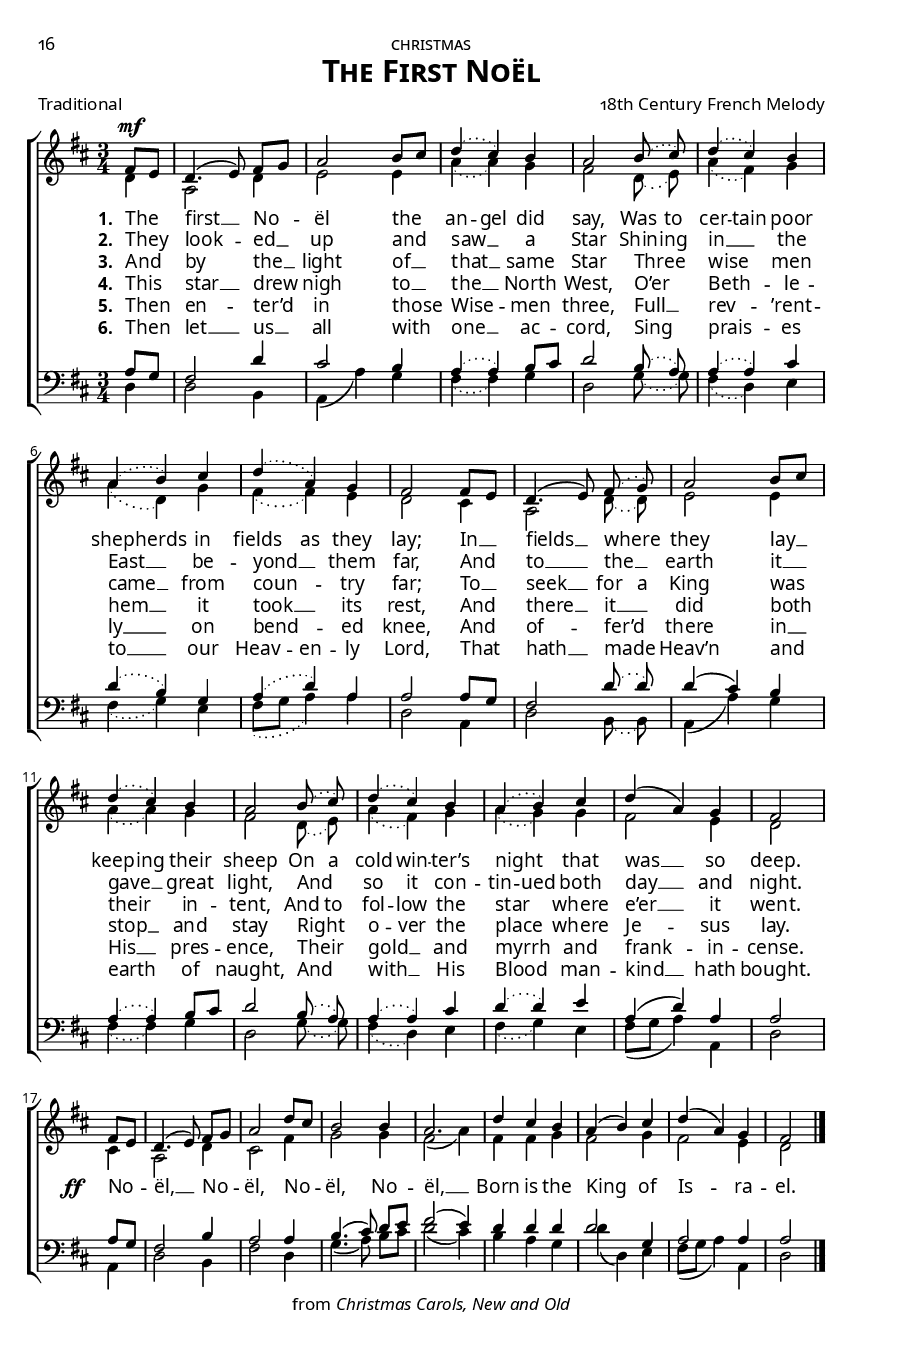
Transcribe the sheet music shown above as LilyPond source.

\version "2.14.2"
\include "util.ly"
\header {
  title = \markup{\override #'(font-name . "Garamond Premier Pro Semibold"){ \abs-fontsize #15 \smallCapsOldStyle"The First Noël"}}
  poet = \markup\oldStyleNum"Traditional"
  composer = \markup\oldStyleNum"18th Century French Melody"
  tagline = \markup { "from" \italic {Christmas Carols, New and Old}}
}
\paper {
  paper-height = 9\in
  paper-width = 6\in
  indent = 0\in
  %system-system-spacing = #'((basic-distance . 10) (padding . 0))
  system-system-spacing =
    #'((basic-distance . 0)
       (minimum-distance . 0)
       (padding . -5)
       (stretchability . 100))
  ragged-last-bottom = ##f
  ragged-bottom = ##f
  two-sided = ##t
  inner-margin = 0.5\in
  outer-margin = 0.25\in
  top-margin = 0.25\in
  bottom-margin = 0.25\in
  first-page-number = #016
  print-first-page-number = ##t
  headerLine = \markup{\override #'(font-name . "Garamond Premier Pro") \smallCapsOldStyle"christmas"}
  oddHeaderMarkup = \markup\fill-line{
     \override #'(font-name . "Garamond Premier Pro")\abs-fontsize #8.5
     \combine 
        \fill-line{"" \on-the-fly #print-page-number-check-first
        \oldStylePageNum""
        }
        \fill-line{\headerLine}
  }
  evenHeaderMarkup = \markup {
     \override #'(font-name . "Garamond Premier Pro")\abs-fontsize #8.5
     \combine
        \on-the-fly #print-page-number-check-first
        \oldStylePageNum""
        \fill-line{\headerLine}
  }
}
#(set-global-staff-size 15) \paper{ #(define fonts (make-pango-font-tree "GoudyOlSt BT" "Garamond Premier Pro" "Garamond Premier Pro" (/ 15 20))) }
global = {
  \key d \major
  \time 3/4
  \autoBeamOff
  \override DynamicLineSpanner #'staff-padding = #0.0
  \override DynamicLineSpanner #'Y-extent = #'(-0.5 . 0.5)
}

sopMusic = \relative c' {
  \partial 4 fis8[^\mf e] |
  d4.( e8) fis[ g] |
  a2 b8[ cis] |
  \slurDotted d4( cis) b |
  a2 b8\noBeam( cis) |
  d4( cis) b |
  
  a( b) cis |
  d( a) g |
  fis2 \slurSolid fis8[ e] |
  d4.( e8) \slurDotted fis8\noBeam( g) |
  \slurSolid a2 b8[ cis] |
  
  \slurDotted d4( cis) b |
  a2 b8\noBeam( cis) |
  d4( cis) b |
  a( b) cis |
  \slurSolid d( a) g |
  \partial 2 fis2 | \break
  
  \partial 4 fis8[ e] |
  d4.( e8) fis[ g] |
  a2 d8[ cis] |
  b2 b4 |
  a2. |
  d4 cis b |
  a( b) cis |
  d( a) g |
  \partial 2 fis2 \bar "|."
}
sopWords = \lyricmode {
  
}

altoMusic = \relative c' {
  d4 |
  a2 d4 |
  e2 e4 |
  \slurDotted a4( a) g |
  fis2 d8\noBeam( e) |
  a4( fis) g |
  
  a( d,) g |
  fis( fis) e |
  d2 cis4 |
  a2 d8\noBeam( d) |
  e2 e4 |
  
  a4( a) g |
  fis2 d8\noBeam( e) |
  a4( fis) g |
  a( g) g |
  fis2 e4 |
  d2 |
  
  cis4 |
  a2 d4 |
  cis2 fis4 |
  g2 g4 |
  \slurSolid fis2( a4) |
  fis4 fis g |
  fis2 g4 |
  fis2 e4 |
  d2 \bar "|."
}
altoWords = {
  \dropLyricsVI
  \lyricmode {
    \set stanza = #"1. "
    The first __ No -- ël the
    \set ignoreMelismata = ##t
    an -- gel did say,
    Was to cer -- tain poor shep -- herds in fields as they lay;
    \unset ignoreMelismata
    
    In __ fields __ where they lay __
    \set ignoreMelismata = ##t
    
    keep -- ing their sheep
    On a cold win -- ter’s night _ that was __ _ so deep.
    \unset ignoreMelismata
  }
  \set stanza = \markup\dynamic"ff   "
  \lyricmode {
    \dropLyricsIV
    No -- ël, __ No -- ël, No -- ël,
    \set associatedVoice = "altos"
    No -- ël, __
    \unset associatedVoice
    Born is the King of Is -- ra -- el.
  }
}
altoWordsII = \lyricmode {
  \dropLyricsVI
  \set stanza = #"2. "
  They look -- ed __ up and
  \set ignoreMelismata = ##t
  saw __ _ a Star
  Shin -- ing in __ _ the East __ _ be -- yond __ _ them far,
  \unset ignoreMelismata
  
  And to __ the __ earth it __
  \set ignoreMelismata = ##t
  
  gave __ _ great light,
  And _ so it con -- tin -- ued both day __ _ and night.
}
altoWordsIII = \lyricmode {
  \dropLyricsVI
  \set stanza = #"3. "
  And by
%8.5x11 __
  the __ light of __ that __ same Star
  Three wise men came __ from coun -- try far;
  To __ seek __
\set ignoreMelismata = ##t
  for a King
\unset ignoreMelismata
  was their
%8.5x11 __
  in -- tent,
\set ignoreMelismata = ##t
  And to fol -- low the star _ where e’er __ _ it went.
}
altoWordsIV = \lyricmode {
  \dropLyricsVI
  \set stanza = #"4. "
  This star __ drew nigh to __ 
  \set ignoreMelismata = ##t
  the __ _ North West,
  O’er
%8.5x11 __
  _ Beth -- _ le -- hem __ _ it took __ _ its rest,
  \unset ignoreMelismata
  
  And there __ it __ did both
  \set ignoreMelismata = ##t
  
  stop __ _ and stay
  Right _ o -- ver the place _ where Je -- _ sus lay.
}
altoWordsV = \lyricmode {
  \dropLyricsVI
  \set stanza = #"5. "
  Then en -- ter’d in those
  \set ignoreMelismata = ##t
  Wise -- _ men three,
  Full __ _ rev -- _ ’rent -- ly __ _ on bend -- _ ed knee,
  \unset ignoreMelismata
  
  And of -- fer’d
%8.5x11 __
  there in __
  \set ignoreMelismata = ##t
  
  His __ _ pres -- ence,
  Their _ gold __ _ and myrrh _ and frank -- _ in -- cense.
}
altoWordsVI = \lyricmode {
  \dropLyricsVI
  \set stanza = #"6. "
  Then let __ us __ all with one __ ac -- cord,
  Sing prais -- es to __ our
\set ignoreMelismata = ##t
  Heav -- en -- ly Lord,
\unset ignoreMelismata
  That hath __ made Heav’n and earth of naught,
  And with __ His Blood man -- kind __ hath bought.
}

tenorMusic = \relative c' {
  a8[ g] |
  fis2 d'4 |
  cis2 b4 |
  \slurDotted a4( a) \slurSolid b8[ cis] |
  d2 \slurDotted b8\noBeam( a) |
  a4( a) cis |
  
  d( b) g |
  a( d) a |
  a2 \slurSolid a8[ g] |
  fis2 \slurDotted d'8\noBeam( d) |
  \slurSolid d4( cis) b |
  
  \slurDotted a( a) \slurSolid b8[ cis] |
  d2 \slurDotted b8\noBeam( a) |
  a4( a) cis |
  d4( d) e |
  \slurSolid a,( d) a |
  a2 |
  
  a8[ g] |
  fis2 b4 |
  a2 a4 |
  b4.( cis8) d[ e] |
  fis2( e4) |
  d d d |
  d2 g,4 |
  a2 a4 |
  a2 \bar "|."
}
tenorWords = \lyricmode {

}

bassMusic = \relative c {
  d4 |
  d2 b4 |
  a( a') g |
  \slurDotted fis( fis) g |
  d2 g8\noBeam( g) |
  fis4( d) e |
  
  fis( g) e |
  fis8[( g] a4) a |
  d,2 a4 |
  d2 b8\noBeam( b) |
  \slurSolid a4( a') g |
  
  \slurDotted fis( fis) g |
  d2 g8\noBeam( g) |
  fis4( d) e |
  fis( g) e |
  \slurSolid fis8[( g] a4) a, |
  d2 |
  
  a4 |
  d2 b4 |
  fis'2 d4 |
  g4.( a8) b[ cis] |
  d2( cis4) |
  b a g |
  d'( d,) e |
  fis8[( g] a4) a, |
  d2 \bar "|."
}
bassWords = \lyricmode {

}

\score {
  <<
   \new ChoirStaff <<
%    \new Lyrics = sopranos \with { \override VerticalAxisGroup #'nonstaff-relatedstaff-spacing = #'((basic-distance . 1)) }
    \new Staff = women <<
      \new Voice = "sopranos" { \voiceOne << \global \sopMusic >> }
      \new Voice = "altos" { \voiceTwo << \global \altoMusic >> }
    >>
    \new Lyrics \with { alignAboveContext = #"women" \override VerticalAxisGroup #'nonstaff-relatedstaff-spacing = #'((basic-distance . 1))} \lyricsto "sopranos" \sopWords
     \new Lyrics = "altosVI"  \with { alignBelowContext = #"women" \override VerticalAxisGroup #'nonstaff-relatedstaff-spacing = #'((basic-distance . 1))} \lyricsto "sopranos" \altoWordsVI
    \new Lyrics = "altosV"  \with { alignBelowContext = #"women" \override VerticalAxisGroup #'nonstaff-relatedstaff-spacing = #'((basic-distance . 1))} \lyricsto "sopranos" \altoWordsV
    \new Lyrics = "altosIV"  \with { alignBelowContext = #"women" \override VerticalAxisGroup #'nonstaff-relatedstaff-spacing = #'((basic-distance . 1))} \lyricsto "sopranos" \altoWordsIV
    \new Lyrics = "altosIII"  \with { alignBelowContext = #"women" \override VerticalAxisGroup #'nonstaff-relatedstaff-spacing = #'((basic-distance . 1))} \lyricsto "sopranos" \altoWordsIII
    \new Lyrics = "altosII"  \with { alignBelowContext = #"women" \override VerticalAxisGroup #'nonstaff-relatedstaff-spacing = #'((basic-distance . 1))} \lyricsto "sopranos" \altoWordsII
    \new Lyrics = "altos"  \with { alignBelowContext = #"women" \override VerticalAxisGroup #'nonstaff-relatedstaff-spacing = #'((basic-distance . 1))} \lyricsto "sopranos" \altoWords
   \new Staff = men <<
      \clef bass
      \new Voice = "tenors" { \voiceOne << \global \tenorMusic >> }
      \new Voice = "basses" { \voiceTwo << \global \bassMusic >> }
    >>
    \new Lyrics \with { alignAboveContext = #"men" \override VerticalAxisGroup #'nonstaff-relatedstaff-spacing = #'((basic-distance . 1)) } \lyricsto "tenors" \tenorWords
    \new Lyrics \with { alignBelowContext = #"men" \override VerticalAxisGroup #'nonstaff-relatedstaff-spacing = #'((basic-distance . 1)) } \lyricsto "basses" \bassWords
  >>
%    \new PianoStaff << \new Staff { \new Voice { \pianoRH } } \new Staff { \clef "bass" \pianoLH } >>
  >>
  \layout {
    \context {
      \Score
      %\override SpacingSpanner #'base-shortest-duration = #(ly:make-moment 1 8)
      %\override SpacingSpanner #'common-shortest-duration = #(ly:make-moment 1 4)
    }
    \context {
      % Remove all empty staves
      % \Staff \RemoveEmptyStaves \override VerticalAxisGroup #'remove-first = ##t
    }
  }
  \midi {
    %\tempo 4 = 90
    \set Staff.midiInstrument = "flute"
  
    \context {
      \Voice
      \remove "Dynamic_performer"
    }
  }
}
